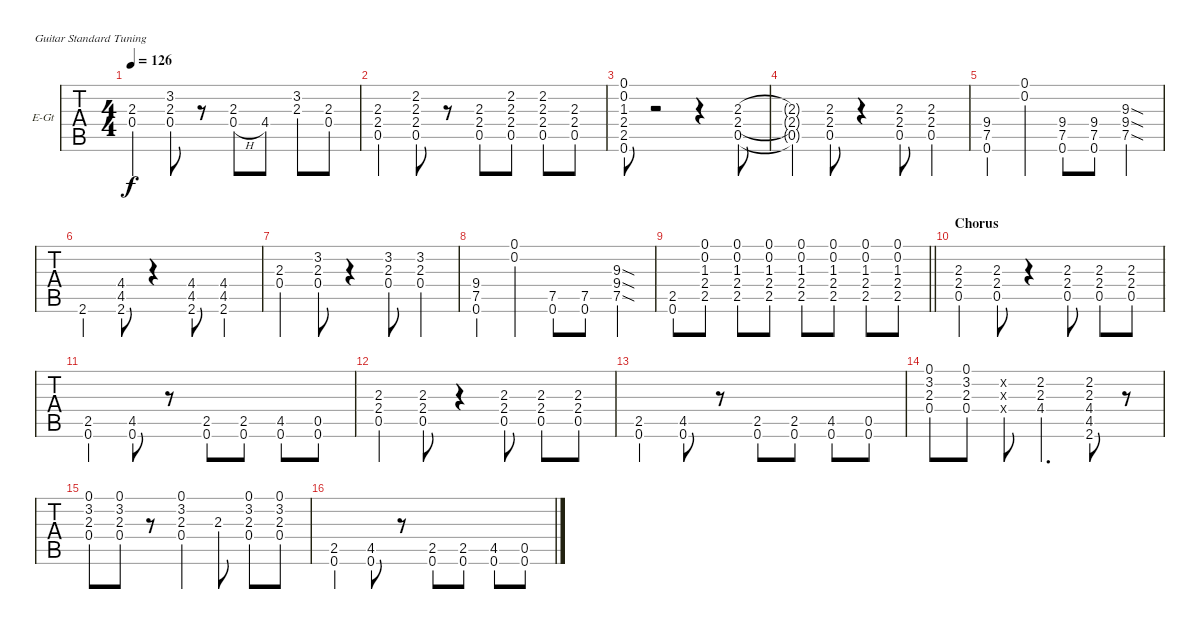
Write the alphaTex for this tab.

\bracketExtendMode groupsimilarinstruments
\firstSystemTrackNameOrientation horizontal
\otherSystemsTrackNameOrientation horizontal
\track ("Rythym Guitar #1" "E-Gt") {instrument distortionguitar}
\staff {tabs}
\tuning (E4 B3 G3 D3 A2 E2)
\ts (4 4)
\tempo 126
\clef g2
\ks a
(2.3 0.4).4{dy f} (3.2 2.3 0.4).8 r.8 (2.3 0.4{h}).8 4.4.8 (3.2 2.3).8 (2.3 0.4).8 |
(2.3 2.4 0.5).4 (2.2 2.3 2.4 0.5).8 r.8 (2.3 2.4 0.5).8 (2.2 2.3 2.4 0.5).8 (2.2 2.3 2.4 0.5).8 (2.3 2.4 0.5).8 |
(0.1 0.2 1.3 2.4 2.5 0.6).8 r.2 r.4 (2.3 2.4 0.5).8 |
(2.3{t} 2.4{t} 0.5{t}).4 (2.3 2.4 0.5).8 r.4 (2.3 2.4 0.5).8 (2.3 2.4 0.5).4 |
(9.4 7.5 0.6).4 (0.1 0.2).4 (7.5 0.6 9.4).8 (7.5 0.6 9.4).8 (9.3{sod} 9.4{sod} 7.5{sod}).4 |
2.6.4 (4.4 4.5 2.6).8 r.4 (4.4 4.5 2.6).8 (4.4 4.5 2.6).4 |
(2.3 0.4).4 (3.2 2.3 0.4).8 r.4 (3.2 2.3 0.4).8 (3.2 2.3 0.4).4 |
(9.4 7.5 0.6).4 (0.1 0.2).4 (7.5 0.6).8 (7.5 0.6).8 (9.3{sod} 9.4{sod} 7.5{sod}).4 |
\barLineRight lightlight
(2.5 0.6).8 (0.1 0.2 1.3 2.4 2.5).8 (0.1 0.2 1.3 2.4 2.5).8 (0.1 0.2 1.3 2.4 2.5).8 (0.1 0.2 1.3 2.4 2.5).8 (0.1 0.2 1.3 2.4 2.5).8 (0.1 0.2 1.3 2.4 2.5).8 (0.1 0.2 1.3 2.4 2.5).8 |
\section ("" "Chorus")
(2.3 2.4 0.5).4 (2.3 2.4 0.5).8 r.4 (2.3 2.4 0.5).8 (2.3 2.4 0.5).8 (2.3 2.4 0.5).8 |
(2.5 0.6).4 (4.5 0.6).8 r.8 (2.5 0.6).8 (2.5 0.6).8 (4.5 0.6).8 (0.5 0.6).8 |
(2.3 2.4 0.5).4 (2.3 2.4 0.5).8 r.4 (2.3 2.4 0.5).8 (2.3 2.4 0.5).8 (2.3 2.4 0.5).8 |
(2.5 0.6).4 (4.5 0.6).8 r.8 (2.5 0.6).8 (2.5 0.6).8 (4.5 0.6).8 (0.5 0.6).8 |
(0.1 3.2 2.3 0.4).8 (0.1 3.2 2.3 0.4).8 (0.2{x} 0.3{x} 0.4{x}).8 (2.2 2.3 4.4).4{d} (2.2 2.3 4.4 2.6 4.5).8 r.8 |
(0.1 3.2 2.3 0.4).8 (0.1 3.2 2.3 0.4).8 r.8 (0.1 3.2 2.3 0.4).4 2.3.8 (0.1 3.2 2.3 0.4).8 (0.1 3.2 2.3 0.4).8 |
(2.5 0.6).4 (4.5 0.6).8 r.8 (2.5 0.6).8 (2.5 0.6).8 (4.5 0.6).8 (0.5 0.6).8
